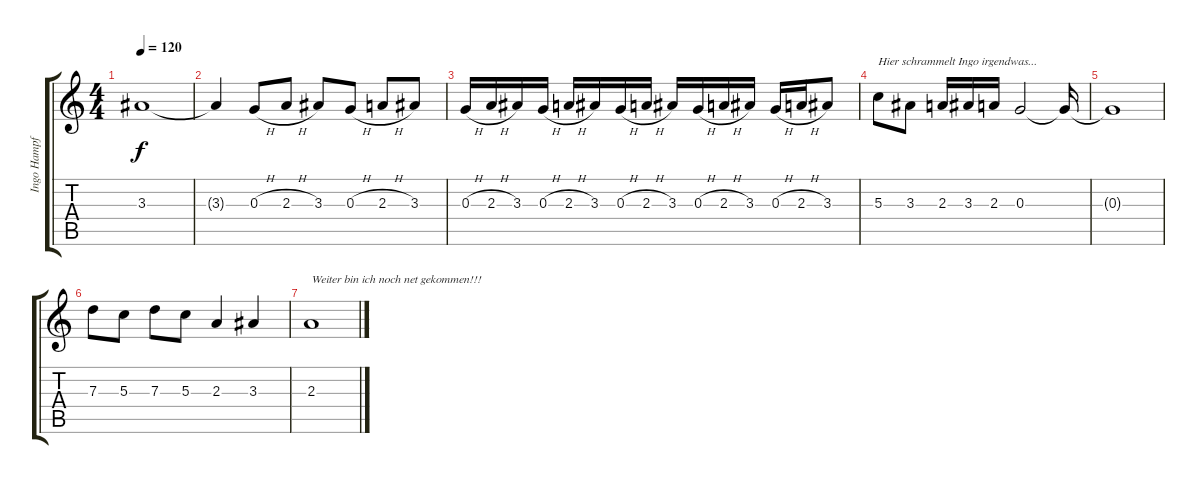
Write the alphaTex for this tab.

\track ("Ingo Hampf" "Ingo Hampf") {instrument acousticguitarnylon}
\staff {score tabs}
\tuning (E4 B3 G3 D3 A2 E2) {hide}
\ts (4 4)
\tempo 120
\clef g2
\ks c
3.3{t}.1{dy f} |
3.3{t}.4 0.3{h}.8 2.3{h}.8 3.3.8 0.3{h}.8 2.3{h}.8 3.3.8 |
0.3{h}.16 2.3{h}.16 3.3.16 0.3{h}.16 2.3{h}.16 3.3.16 0.3{h}.16 2.3{h}.16 3.3.16 0.3{h}.16 2.3{h}.16 3.3.16 0.3{h}.16 2.3{h}.16 3.3.8 |
5.3.8{txt "Hier schrammelt Ingo irgendwas..."} 3.3.8 2.3.16 3.3.16 2.3.16 0.3.2 0.3{t}.16 |
0.3{t}.1 |
7.3.8 5.3.8 7.3.8 5.3.8 2.3.4 3.3.4 |
2.3.1{txt "Weiter bin ich noch net gekommen!!!"}
